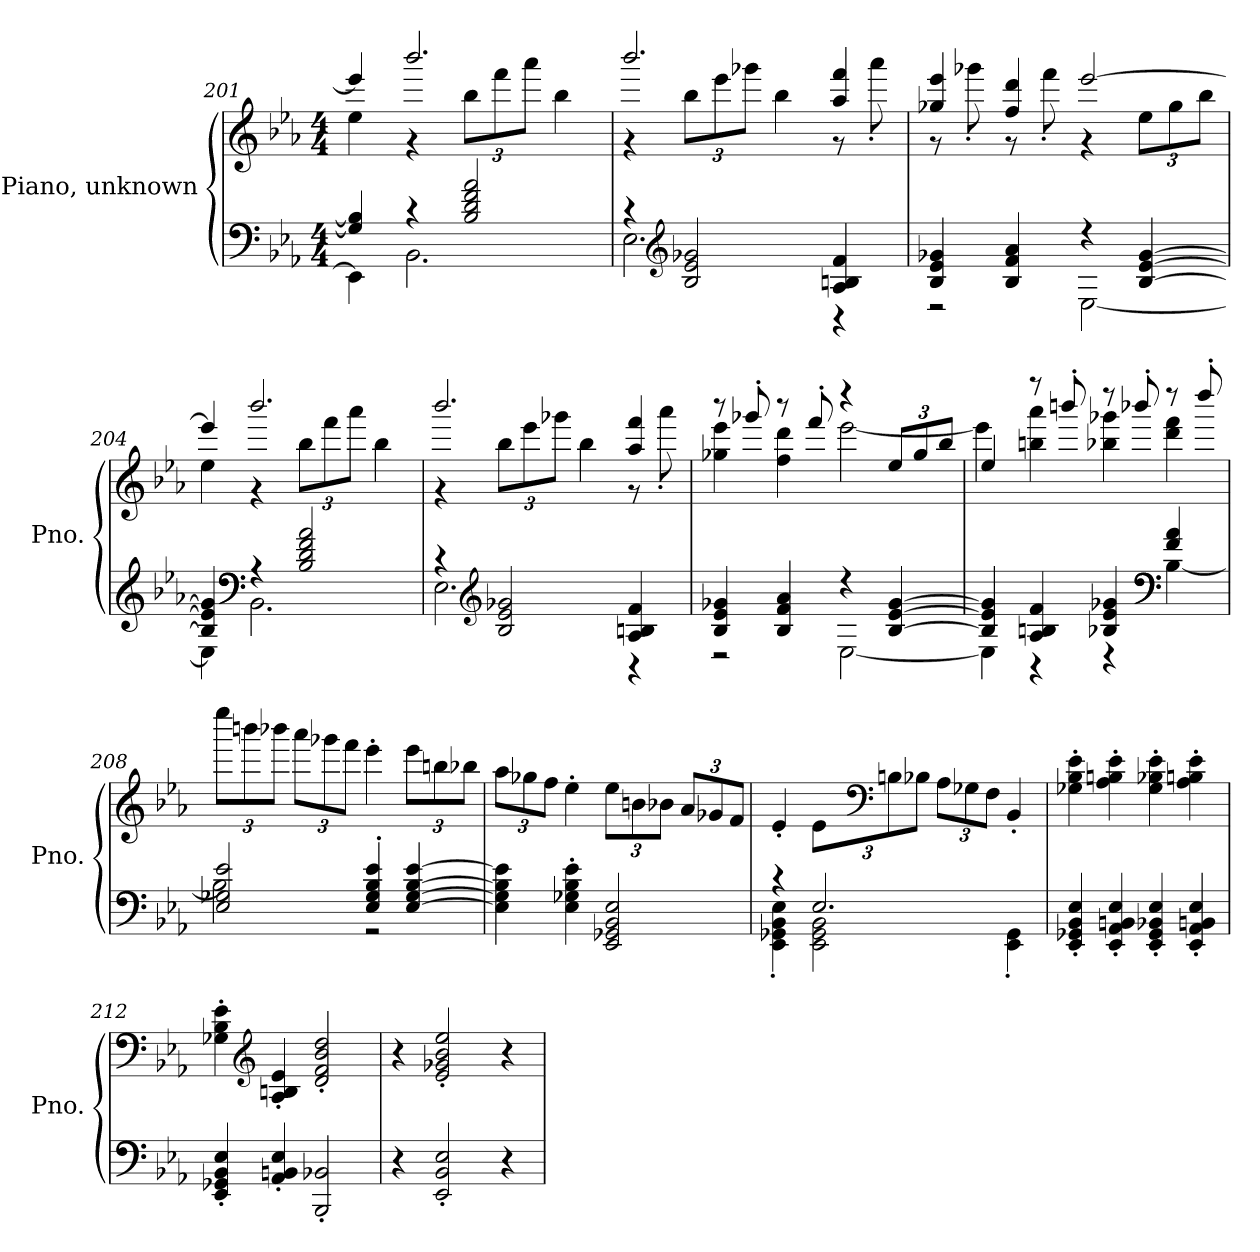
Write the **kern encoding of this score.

**kern	**kern
*part1	*part1
*staff2	*staff1
*I"Piano, unknown	*
*I'Pno.	*
!!LO:LB:g=z
*clefF4	*clefG2
*k[b-e-a-]	*k[b-e-a-]
*M4/4	*M4/4
=201	=201
*^	*^
4G-/] 4B-/]	4EE-\]	4eee-/]	4ee-\
4r	2.BB-\	2.bbb-/	4r
*	*	*	*Xbrackettup
2B-/ 2d/ 2f/ 2a-/	.	.	12bb-\L
.	.	.	12fff\
.	.	.	12aaa-\J
.	.	.	4bb-\
=202	=202	=202	=202
4r	2.E-\	2.bbb-/	4r
*clefG2	*	*	*
2B-/ 2e-/ 2g-X/	.	.	12bb-\L
.	.	.	12eee-\
.	.	.	12ggg-X\J
.	.	.	4bb-\
4A-/ 4Bn/ 4f/	4r	4aa-/ 4fff/	8r
.	.	.	8aaa-'\
=203	=203	=203	=203
4B-/ 4e-/ 4g-X/	2r	4gg-X/ 4eee-/	8r
.	.	.	8ggg-X'\
4B-/ 4f/ 4a-/	.	4ff/ 4ddd/	8r
.	.	.	8fff'\
4r	[2E-\	[2eee-/	4r
[4B-/ [4e-/ [4g-/	.	.	12ee-\L
.	.	.	12gg-\
.	.	.	12bb-\J
=204	=204	=204	=204
4B-/] 4e-/] 4g-/]	4E-\]	4eee-/]	4ee-\
*clefF4	*	*	*
4r	2.BB-\	2.bbb-/	4r
2B-/ 2d/ 2f/ 2a-/	.	.	12bb-\L
.	.	.	12fff\
.	.	.	12aaa-\J
.	.	.	4bb-\
!!LO:PB:g=z	!!
=205	=205	=205	=205
4r	2.E-\	2.bbb-/	4r
*clefG2	*	*	*
2B-/ 2e-/ 2g-X/	.	.	12bb-\L
.	.	.	12eee-\
.	.	.	12ggg-X\J
.	.	.	4bb-\
4A-/ 4Bn/ 4f/	4r	4aa-/ 4fff/	8r
.	.	.	8aaa-'\
=206	=206	=206	=206
4B-/ 4e-/ 4g-X/	2r	8r	4gg-X\ 4eee-\
.	.	8ggg-X'/	.
4B-/ 4f/ 4a-/	.	8r	4ff\ 4ddd\
.	.	8fff'/	.
4r	[2E-\	4r	[2eee-\
[4B-/ [4e-/ [4g-/	.	12ee-/L	.
.	.	12gg-/	.
.	.	12bb-/J	.
=207	=207	=207	=207
4B-/] 4e-/] 4g-/]	4E-\]	4ee-/	4eee-\]
4A-/ 4Bn/ 4f/	4r	8r	4bbn\ 4aaa-\
.	.	8bbbn'/	.
4B-X/ 4e-/ 4g-X/	4r	8r	4bb-X\ 4ggg-X\
.	.	8bbb-X'/	.
*clefF4	*	*	*
4f/ 4a-/	[4B-\	8r	4ddd\ 4fff\
.	.	8dddd'/	.
*	*	*v	*v
!!LO:LB:g=z
=208	=208	=208
2E-/ 2G-X/ 2e-/	2B-\]	12eeee-\L
.	.	12bbbn\
.	.	12bbb-X\J
.	.	12aaa-\L
.	.	12ggg-X\
.	.	12fff\J
4E-/' 4G-/' 4B-/' 4e-/'	2r	4eee-'\
[4E-/ [4G-/ [4B-/ [4e-/	.	12eee-\L
.	.	12bbn\
.	.	12bb-X\J
*v	*v	*
=209	=209
4E-\] 4G-\] 4B-\] 4e-\]	12aa-\L
.	12gg-X\
.	12ff\J
4E-\' 4G-X\' 4B-\' 4e-\'	4ee-'\
2EE-/ 2GG-X/ 2BB-/ 2E-/	12ee-\L
.	12bn\
.	12b-X\J
.	12a-/L
.	12g-X/
.	12f/J
=210	=210
*^	*
4r	4EE-\' 4GG-X\' 4BB-\' 4E-\'	4e-'/
2.E-/	2EE-\ 2GG-\ 2BB-\	12e-\L
*	*	*clefF4
.	.	12Bn\
.	.	12B-X\J
.	.	12A-\L
.	.	12G-X\
.	.	12F\J
.	4EE-\' 4GG-\'	4BB-'/
*v	*v	*
!!LO:LB:g=z
=211	=211
4EE-/' 4GG-X/' 4BB-/' 4E-/'	4G-X\' 4B-\' 4e-\'
4EE-/' 4AA-/' 4BBn/' 4E-/'	4A-\' 4Bn\' 4e-\'
4EE-/' 4GG-/' 4BB-X/' 4E-/'	4G-\' 4B-X\' 4e-\'
4EE-/' 4AA-/' 4BBn/' 4E-/'	4A-\' 4Bn\' 4e-\'
=212	=212
4EE-/' 4GG-X/' 4BB-/' 4E-/'	4G-X\' 4B-\' 4e-\'
*	*clefG2
4AA-/' 4BBn/' 4E-/'	4A-/' 4Bn/' 4e-/'
2BBB-/' 2BB-X/'	2d/' 2f/' 2b-/' 2dd/'
=213	=213
4r	4r
2EE-/' 2BB-/' 2E-/'	2e-/' 2g-X/' 2b-/' 2ee-/'
4r	4r
=	=
*-	*-
